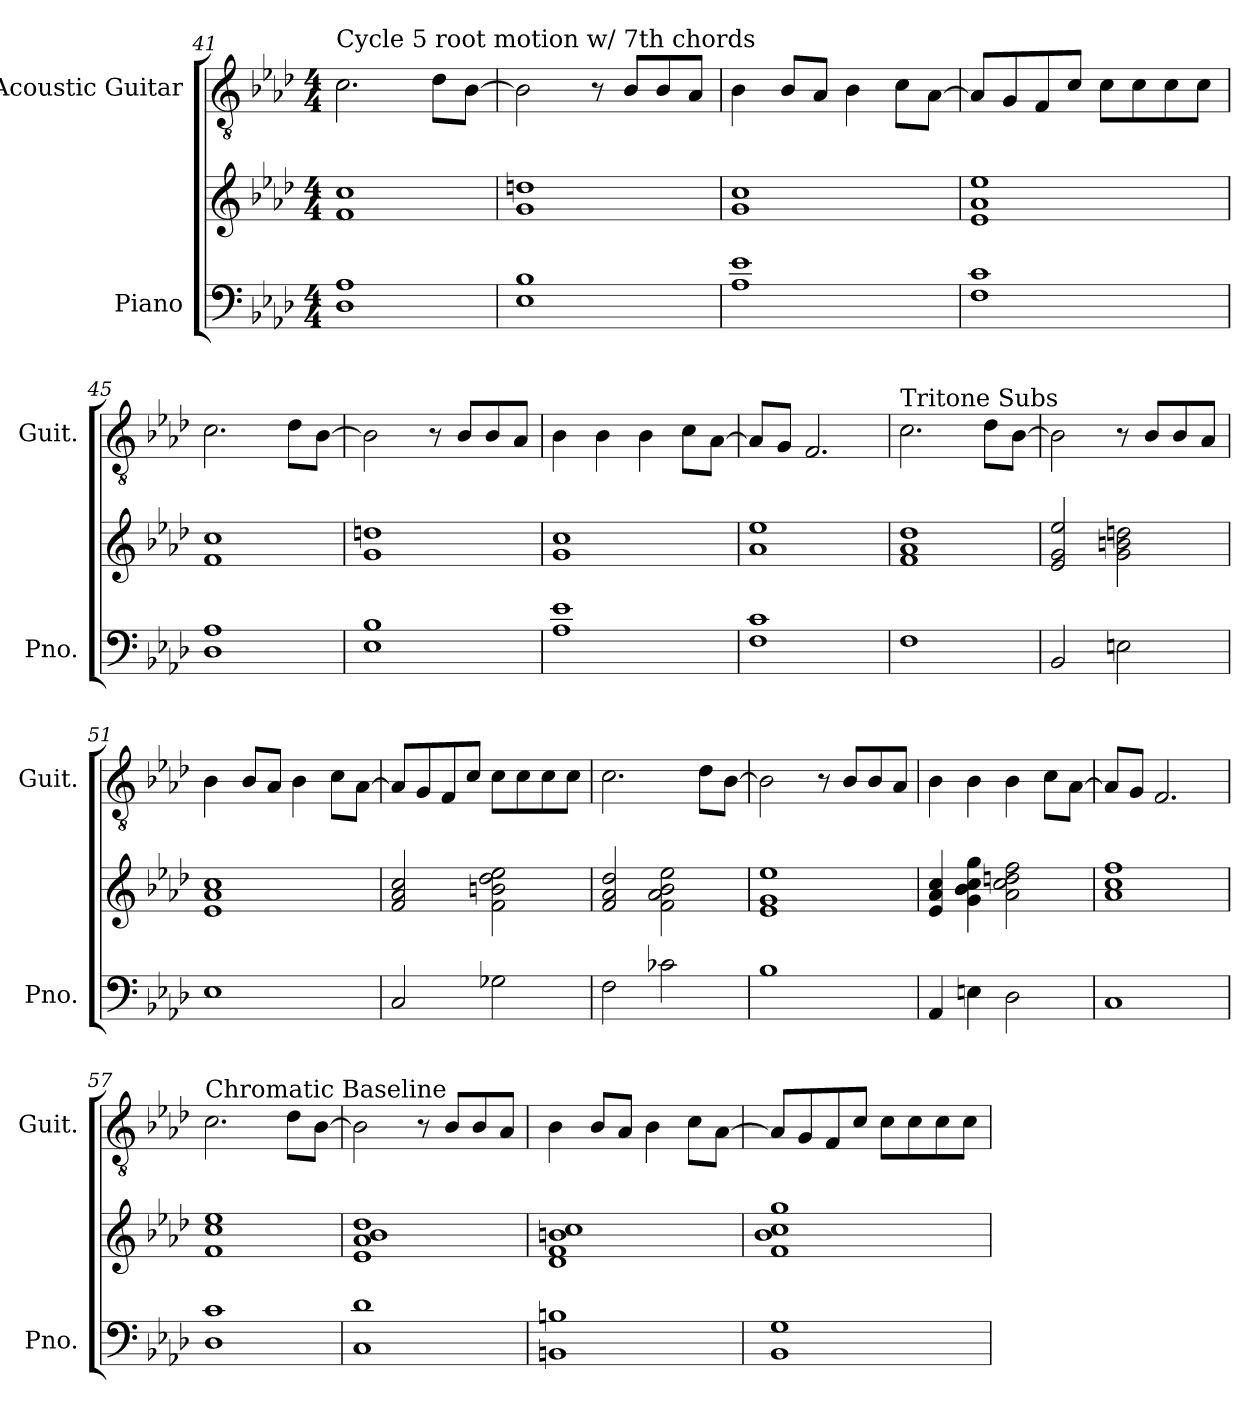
**kern	**kern	**kern
*part2	*part2	*part1
*staff3	*staff2	*staff1
*I"Piano	*	*I"Acoustic Guitar
*I'Pno.	*	*I'Guit.
!!LO:LB:g=z
*clefF4	*clefG2	*clefGv2
*k[b-e-a-d-]	*k[b-e-a-d-]	*k[b-e-a-d-]
*M4/4	*M4/4	*M4/4
=41	=41	=41
!	!	!LO:TX:a:t=Cycle 5 root motion w/ 7th chords
1D- 1A-	1f 1cc	2.c\
.	.	8d-\L
.	.	[8B-\J
=42	=42	=42
1E- 1B-	1g 1ddn	2B-\]
.	.	8r
.	.	8B-/L
.	.	8B-/
.	.	8A-/J
=43	=43	=43
1A- 1e-	1g 1cc	4B-\
.	.	8B-/L
.	.	8A-/J
.	.	4B-\
.	.	8c\L
.	.	[8A-\J
=44	=44	=44
1F 1c	1e- 1a- 1ee-	8A-/L]
.	.	8G/
.	.	8F/
.	.	8c/J
.	.	8c\L
.	.	8c\
.	.	8c\
.	.	8c\J
!!LO:PB:g=z
=45	=45	=45
1D- 1A-	1f 1cc	2.c\
.	.	8d-\L
.	.	[8B-\J
=46	=46	=46
1E- 1B-	1g 1ddn	2B-\]
.	.	8r
.	.	8B-/L
.	.	8B-/
.	.	8A-/J
=47	=47	=47
1A- 1e-	1g 1cc	4B-\
.	.	4B-\
.	.	4B-\
.	.	8c\L
.	.	[8A-\J
=48	=48	=48
1F 1c	1a- 1ee-	8A-/L]
.	.	8G/J
.	.	2.FZ/
!!LO:LB:g=z
=49	=49	=49
!	!	!LO:TX:a:t=Tritone Subs
1F	1f 1a- 1dd-	2.c\
.	.	8d-\L
.	.	[8B-\J
=50	=50	=50
2BB-/	2e-/ 2g/ 2ee-/	2B-\]
2En\	2g\ 2bn\ 2ddn\	8r
.	.	8B-/L
.	.	8B-/
.	.	8A-/J
=51	=51	=51
1E-	1e- 1a- 1cc	4B-\
.	.	8B-/L
.	.	8A-/J
.	.	4B-\
.	.	8c\L
.	.	[8A-\J
=52	=52	=52
2C/	2f/ 2a-/ 2cc/	8A-/L]
.	.	8G/
.	.	8F/
.	.	8c/J
2G-X\	2f\ 2bn\ 2dd-\ 2ee-\	8c\L
.	.	8c\
.	.	8c\
.	.	8c\J
!!LO:LB:g=z
=53	=53	=53
2F\	2f/ 2a-/ 2dd-/	2.c\
2c-X\	2f\ 2a-\ 2b-\ 2ee-\	.
.	.	8d-\L
.	.	[8B-\J
=54	=54	=54
1B-	1e- 1g 1ee-	2B-\]
.	.	8r
.	.	8B-/L
.	.	8B-/
.	.	8A-/J
=55	=55	=55
4AA-/	4e-/ 4a-/ 4cc/	4B-\
4En\	4g\ 4b-\ 4cc\ 4gg\	4B-\
2D-\	2a-\ 2cc\ 2ddn\ 2ff\	4B-\
.	.	8c\L
.	.	[8A-\J
=56	=56	=56
1C	1a- 1cc 1ff	8A-/L]
.	.	8G/J
.	.	2.FZ/
!!LO:LB:g=z
=57	=57	=57
!	!	!LO:TX:a:t=Chromatic Baseline
1D- 1c	1f 1cc 1ee-	2.c\
.	.	8d-\L
.	.	[8B-\J
=58	=58	=58
1C 1d-	1e- 1a- 1b- 1dd-	2B-\]
.	.	8r
.	.	8B-/L
.	.	8B-/
.	.	8A-/J
=59	=59	=59
1BBn 1Bn	1d- 1f 1bn 1cc	4B-\
.	.	8B-/L
.	.	8A-/J
.	.	4B-\
.	.	8c\L
.	.	[8A-\J
=60	=60	=60
1BB- 1G	1f 1b- 1cc 1gg	8A-/L]
.	.	8G/
.	.	8F/
.	.	8c/J
.	.	8c\L
.	.	8c\
.	.	8c\
.	.	8c\J
=	=	=
*-	*-	*-
